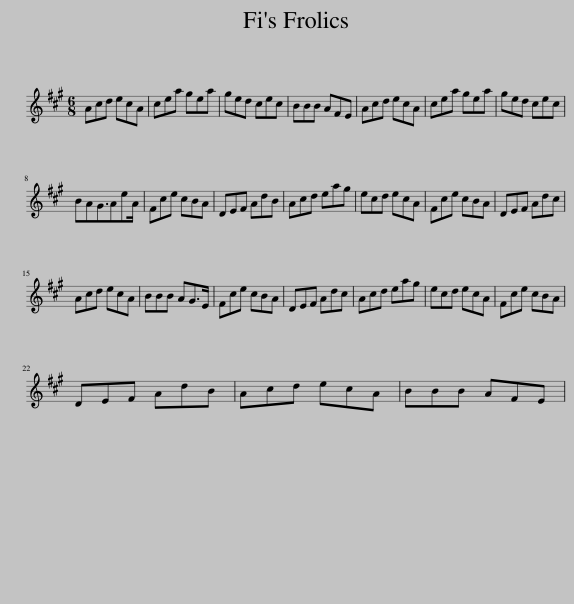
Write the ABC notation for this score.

X:1
L:1/8
M:6/8
I:linebreak $
K:A
V:1 treble
V:1
 Acd ecA | cea gea | ged cec | BBB AFE | Acd ecA | %5
 cea gea | ged cec |$ BAG3/2AeA/ | Fce cBA | DEF AdB | %10
 Acd eag | ecd ecA | Fce cBA | DEF Adc |$ Acd ecA | %15
 BBB AG>E | Fce cBA | DEF Adc | Acd eag | ecd ecA | %20
 Fce cBA |$ DEF AdB | Acd ecA | BBB AFE | %24
